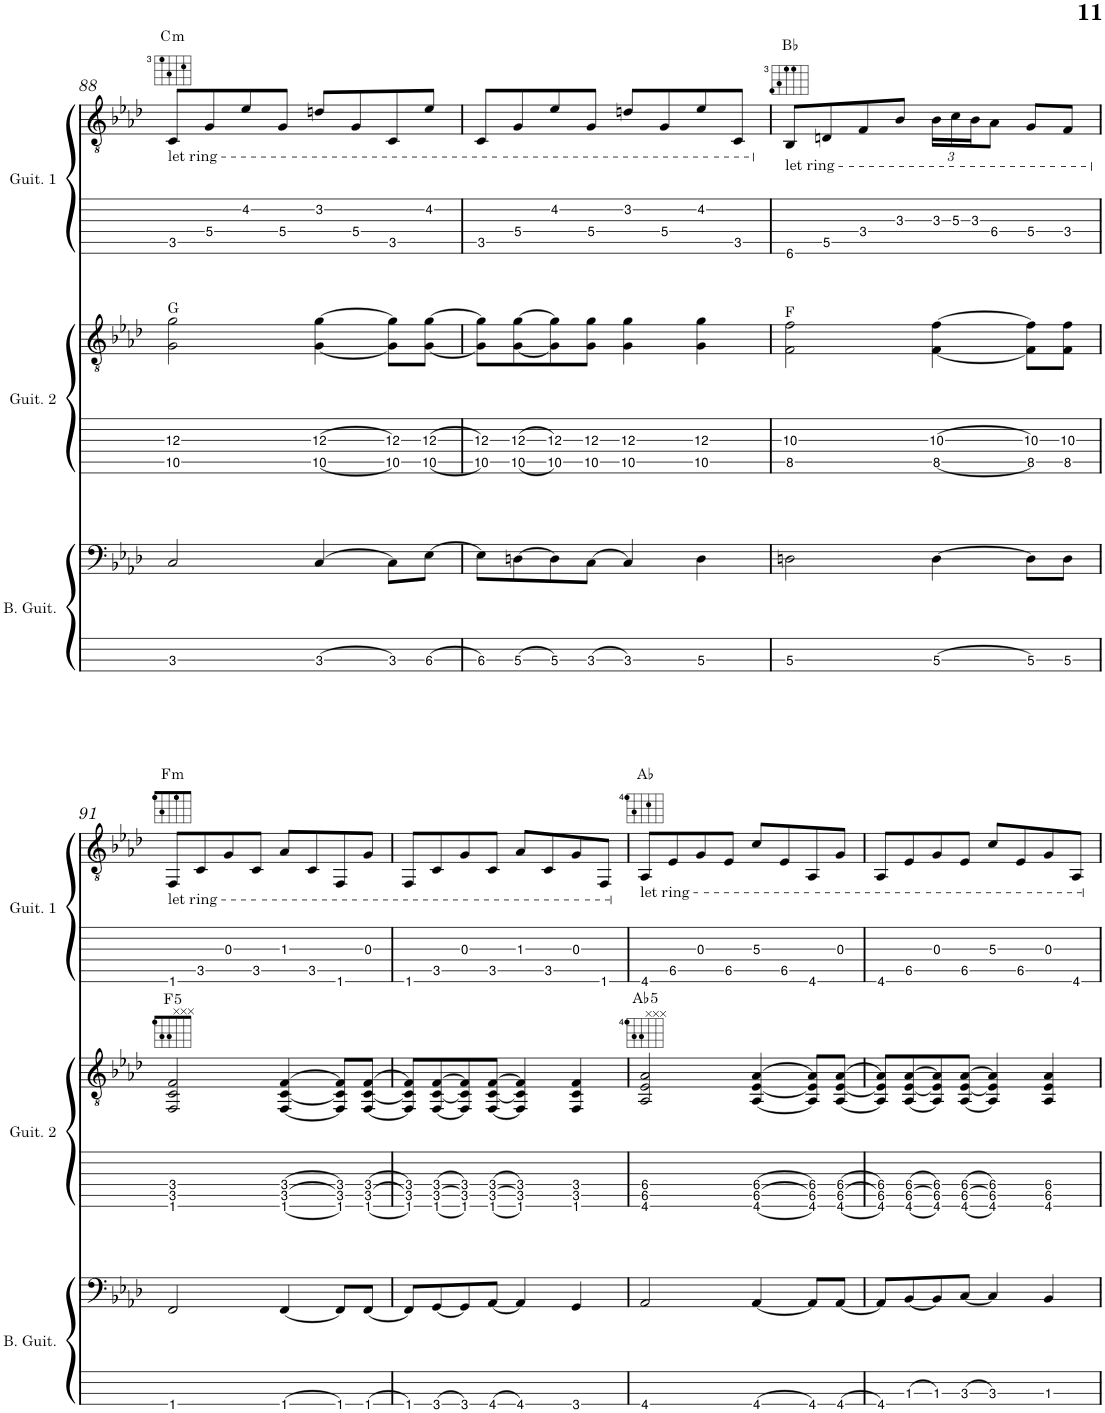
**kern	**kern	**kern	**kern	**harte	**kern	**kern	**harte
*part3	*part3	*part2	*part2	*part2	*part1	*part1	*part1
*staff6	*staff5	*staff4	*staff3	*	*staff2	*staff1	*
*I"Bass	*	*I"Guitar 2	*	*	*I"Guitar 1	*	*
*	*	*I'Guit. 2	*	*	*I'Guit. 1	*	*
!!LO:PB:g=z
*	*clefF4	*	*clefGv2	*	*	*clefGv2	*
*Trd7c12	*Trd7c12	*	*	*	*	*	*
*k[b-e-a-d-]	*k[b-e-a-d-]	*k[b-e-a-d-]	*k[b-e-a-d-]	*	*k[b-e-a-d-]	*k[b-e-a-d-]	*
*M4/4	*M4/4	*M4/4	*M4/4	*	*M4/4	*M4/4	*
=88	=88	=88	=88	=88	=88	=88	=88
!	!	!	!	!	!	!LO:TX:b:t=let ring	!
!	!	!	!LO:TX:a:t=G	!	!	!	!LO:H:kt=m
2C	2C/	2G 2g	2G\ 2g\	.	8CL	8C/L	C:min
.	.	.	.	.	8GJ	8G/	.
.	.	.	.	.	8e-L	8e-/	.
.	.	.	.	.	8GJ	8G/J	.
[4C	[4C/	[4G [4g	[4G\ [4g\	.	8dnL	8dn/L	.
.	.	.	.	.	8GJ	8G/	.
8CL]	8C\L]	8G]\ 8g]\L	8G\] 8g\]L	.	8CL	8C/	.
[8E-J	[8E-\J	[8G\ [8g\J	[8G\ [8g\J	.	8e-J	8e-/J	.
=89	=89	=89	=89	=89	=89	=89	=89
8E-L]	8E-\L]	8G]\ 8g]\L	8G\] 8g\]L	.	8CL	8C/L	.
[8DnJ	[8Dn\	[8G\ [8g\J	[8G\ [8g\	.	8GJ	8G/	.
8DL]	8D\]	8G]\ 8g]\L	8G\] 8g\]	.	8e-L	8e-/	.
[8CJ	[8C\J	8G\ 8g\J	8G\ 8g\J	.	8GJ	8G/J	.
4C]	4C/]	4G 4g	4G\ 4g\	.	8dnL	8dn/L	.
.	.	.	.	.	8GJ	8G/	.
4D	4D\	4G 4g	4G\ 4g\	.	8e-L	8e-/	.
.	.	.	.	.	8CJ	8C/J	.
=90	=90	=90	=90	=90	=90	=90	=90
!	!	!	!	!	!	!LO:TX:b:t=let ring	!
!	!	!	!LO:TX:a:t=F	!	!	!	!
2Dn	2Dn\	2F 2f	2F\ 2f\	.	8BB-L	8BB-/L	Bb:maj
.	.	.	.	.	8DnJ	8Dn/	.
.	.	.	.	.	8FL	8F/	.
.	.	.	.	.	8B-J	8B-/J	.
*	*	*	*	*	*Xbrackettup	*Xbrackettup	*
[4D	[4D\	[4F [4f	[4F\ [4f\	.	24B-LL	24B-\LL	.
.	.	.	.	.	24c	24c\	.
.	.	.	.	.	24B-J	24B-\J	.
.	.	.	.	.	8A-J	8A-\J	.
8DL]	8D\L]	8F]\ 8f]\L	8F\] 8f\]L	.	8GL	8G/L	.
8DJ	8D\J	8F\ 8f\J	8F\ 8f\J	.	8FJ	8F/J	.
!!LO:LB:g=z
=91	=91	=91	=91	=91	=91	=91	=91
!	!	!	!	!LO:H:kt=5	!	!LO:TX:b:t=let ring	!LO:H:kt=m
2FF	2FF/	2FF 2C 2F	2FF/ 2C/ 2F/	F:(1,5)	8FFL	8FF/L	F:min
.	.	.	.	.	8CJ	8C/	.
.	.	.	.	.	8GL	8G/	.
.	.	.	.	.	8CJ	8C/J	.
[4FF	[4FF/	[4FF [4C [4F	[4FF/ [4C/ [4F/	.	8A-L	8A-/L	.
.	.	.	.	.	8CJ	8C/	.
8FFL]	8FF/L]	8FF]\ 8C]\ 8F]\L	8FF/] 8C/] 8F/]L	.	8FFL	8FF/	.
[8FFJ	[8FF/J	[8FF\ [8C\ [8F\J	[8FF/ [8C/ [8F/J	.	8GJ	8G/J	.
=92	=92	=92	=92	=92	=92	=92	=92
8FFL]	8FF/L]	8FF]\ 8C]\ 8F]\L	8FF/] 8C/] 8F/]L	.	8FFL	8FF/L	.
[8GGJ	[8GG/	[8FF\ [8C\ [8F\J	[8FF/ [8C/ [8F/	.	8CJ	8C/	.
8GGL]	8GG/]	8FF]\ 8C]\ 8F]\L	8FF/] 8C/] 8F/]	.	8GL	8G/	.
[8AA-J	[8AA-/J	[8FF\ [8C\ [8F\J	[8FF/ [8C/ [8F/J	.	8CJ	8C/J	.
4AA-]	4AA-/]	4FF] 4C] 4F]	4FF/] 4C/] 4F/]	.	8A-L	8A-/L	.
.	.	.	.	.	8CJ	8C/	.
4GG	4GG/	4FF 4C 4F	4FF/ 4C/ 4F/	.	8GL	8G/	.
.	.	.	.	.	8FFJ	8FF/J	.
=93	=93	=93	=93	=93	=93	=93	=93
!	!	!	!	!LO:H:kt=5	!	!LO:TX:b:t=let ring	!
2AA-	2AA-/	2AA- 2E- 2A-	2AA-/ 2E-/ 2A-/	Ab:(1,5)	8AA-L	8AA-/L	Ab:maj
.	.	.	.	.	8E-J	8E-/	.
.	.	.	.	.	8GL	8G/	.
.	.	.	.	.	8E-J	8E-/J	.
[4AA-	[4AA-/	[4AA- [4E- [4A-	[4AA-/ [4E-/ [4A-/	.	8cL	8c/L	.
.	.	.	.	.	8E-J	8E-/	.
8AA-L]	8AA-/L]	8AA-]\ 8E-]\ 8A-]\L	8AA-/] 8E-/] 8A-/]L	.	8AA-L	8AA-/	.
[8AA-J	[8AA-/J	[8AA-\ [8E-\ [8A-\J	[8AA-/ [8E-/ [8A-/J	.	8GJ	8G/J	.
=94	=94	=94	=94	=94	=94	=94	=94
8AA-L]	8AA-/L]	8AA-]\ 8E-]\ 8A-]\L	8AA-/] 8E-/] 8A-/]L	.	8AA-L	8AA-/L	.
[8BB-J	[8BB-/	[8AA-\ [8E-\ [8A-\J	[8AA-/ [8E-/ [8A-/	.	8E-J	8E-/	.
8BB-L]	8BB-/]	8AA-]\ 8E-]\ 8A-]\L	8AA-/] 8E-/] 8A-/]	.	8GL	8G/	.
[8CJ	[8C/J	[8AA-\ [8E-\ [8A-\J	[8AA-/ [8E-/ [8A-/J	.	8E-J	8E-/J	.
4C]	4C/]	4AA-] 4E-] 4A-]	4AA-/] 4E-/] 4A-/]	.	8cL	8c/L	.
.	.	.	.	.	8E-J	8E-/	.
4BB-	4BB-/	4AA- 4E- 4A-	4AA-/ 4E-/ 4A-/	.	8GL	8G/	.
.	.	.	.	.	8AA-J	8AA-/J	.
=	=	=	=	=	=	=	=
*-	*-	*-	*-	*-	*-	*-	*-
